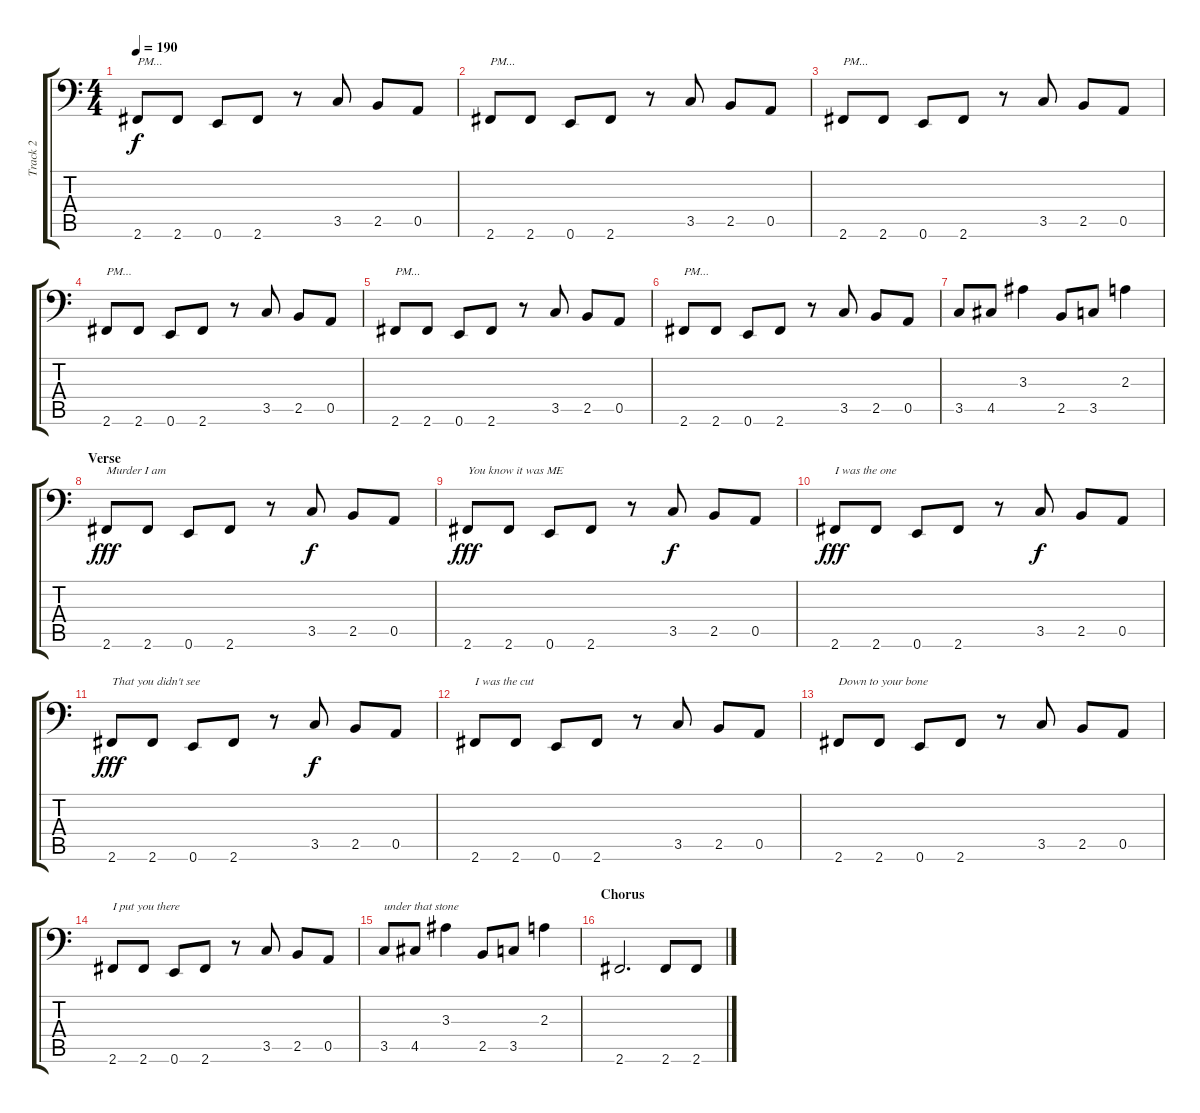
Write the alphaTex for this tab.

\track ("Track 2" "Track 2") {instrument electricbasspick}
\staff {score tabs}
\tuning (E3 B2 G2 D2 A1 E1) {hide}
\ts (4 4)
\tempo 190
\clef f4
\ks c
2.6.8{txt "PM..." dy f} 2.6.8 0.6.8 2.6.8 r.8 3.5.8 2.5.8 0.5.8 |
2.6.8{txt "PM..."} 2.6.8 0.6.8 2.6.8 r.8 3.5.8 2.5.8 0.5.8 |
2.6.8{txt "PM..."} 2.6.8 0.6.8 2.6.8 r.8 3.5.8 2.5.8 0.5.8 |
2.6.8{txt "PM..."} 2.6.8 0.6.8 2.6.8 r.8 3.5.8 2.5.8 0.5.8 |
2.6.8{txt "PM..."} 2.6.8 0.6.8 2.6.8 r.8 3.5.8 2.5.8 0.5.8 |
2.6.8{txt "PM..."} 2.6.8 0.6.8 2.6.8 r.8 3.5.8 2.5.8 0.5.8 |
3.5.8 4.5.8 3.3.4 2.5.8 3.5.8 2.3.4 |
\section ("" "Verse")
2.6.8{txt "Murder I am" dy fff} 2.6.8 0.6.8 2.6.8 r.8 3.5.8{dy f} 2.5.8 0.5.8 |
2.6.8{txt "You know it was ME" dy fff} 2.6.8 0.6.8 2.6.8 r.8 3.5.8{dy f} 2.5.8 0.5.8 |
2.6.8{txt "I was the one" dy fff} 2.6.8 0.6.8 2.6.8 r.8 3.5.8{dy f} 2.5.8 0.5.8 |
2.6.8{txt "That you didn't see" dy fff} 2.6.8 0.6.8 2.6.8 r.8 3.5.8{dy f} 2.5.8 0.5.8 |
2.6.8{txt "I was the cut"} 2.6.8 0.6.8 2.6.8 r.8 3.5.8 2.5.8 0.5.8 |
2.6.8{txt "Down to your bone"} 2.6.8 0.6.8 2.6.8 r.8 3.5.8 2.5.8 0.5.8 |
2.6.8{txt "I put you there"} 2.6.8 0.6.8 2.6.8 r.8 3.5.8 2.5.8 0.5.8 |
3.5.8{txt "under that stone"} 4.5.8 3.3.4 2.5.8 3.5.8 2.3.4 |
\section ("" "Chorus")
2.6.2{d} 2.6.8 2.6.8
